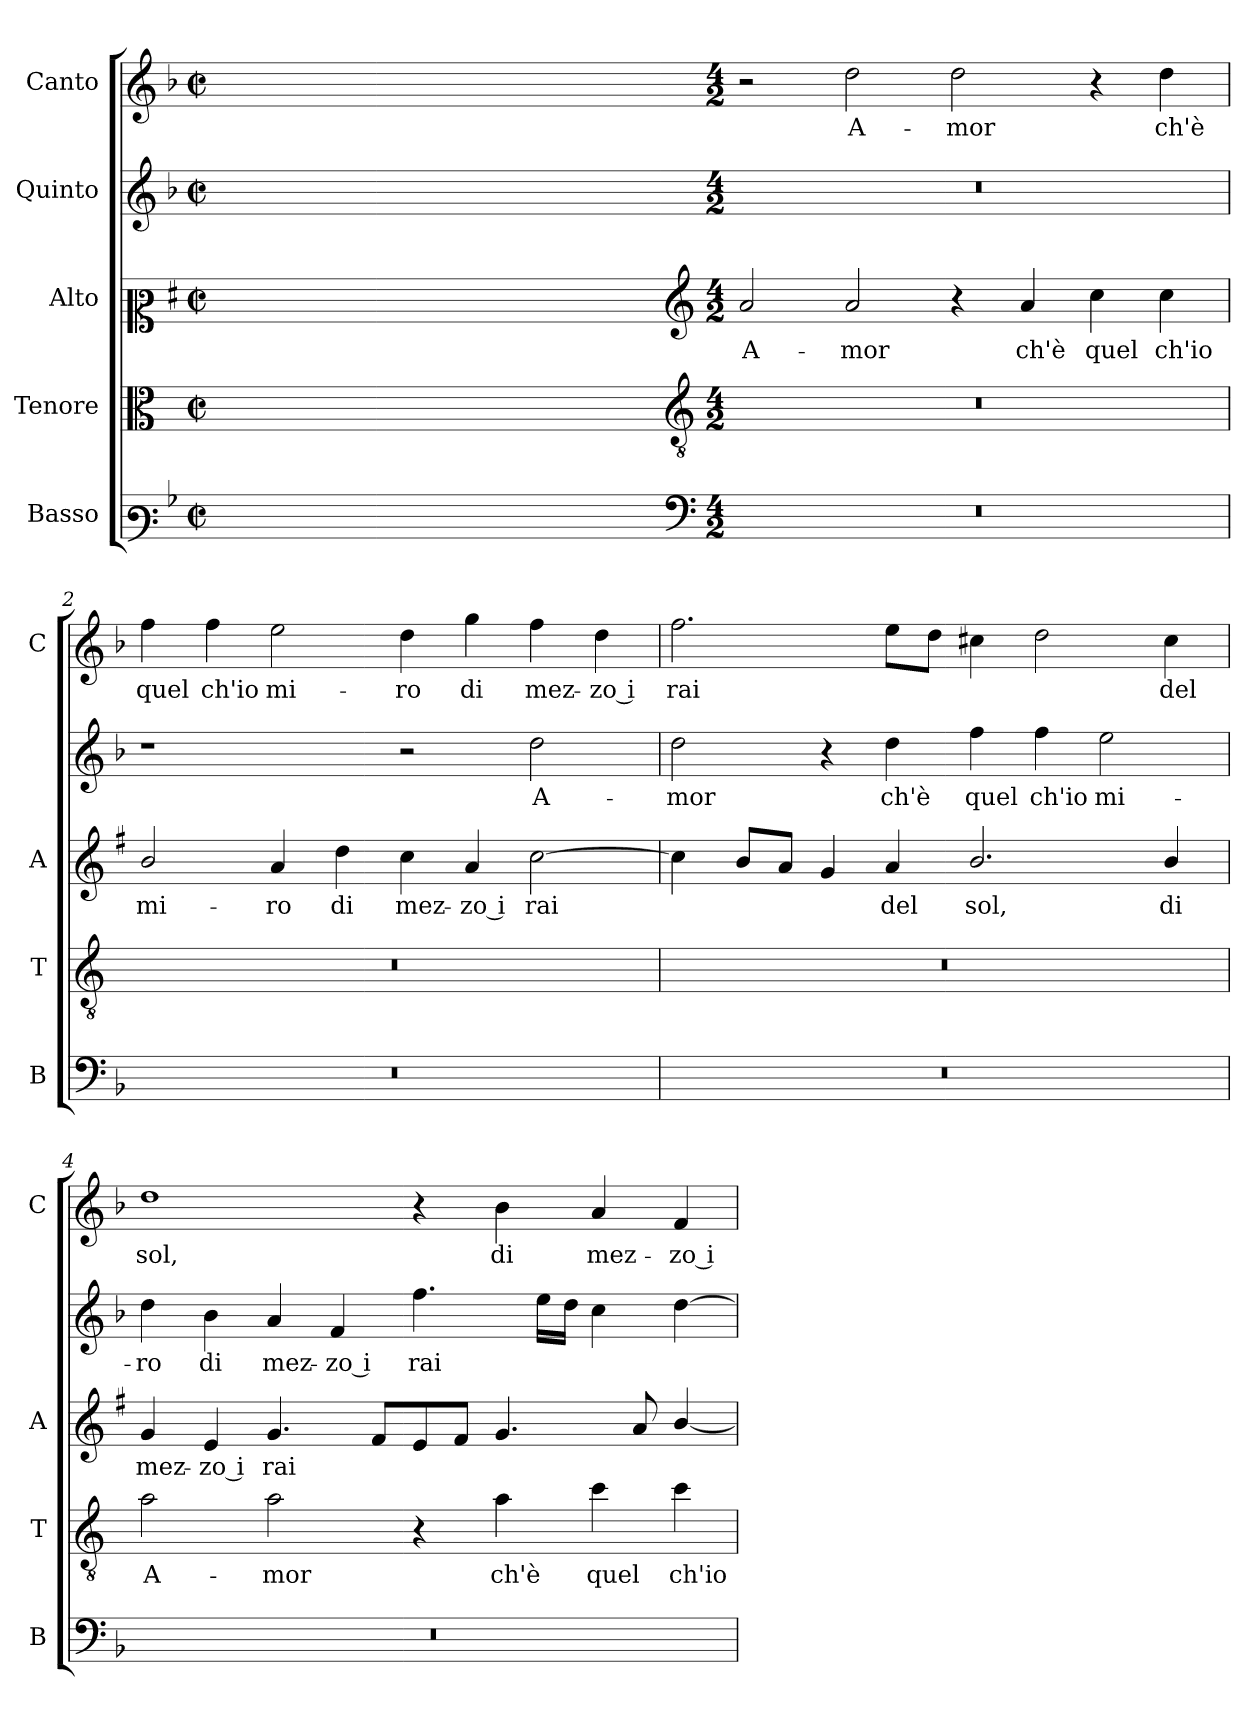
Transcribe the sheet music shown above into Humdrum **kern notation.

**kern	**kern	**text	**kern	**text	**kern	**text	**kern	**text
*part5	*part4	*part4	*part3	*part3	*part2	*part2	*part1	*part1
*staff5	*staff4	*staff4	*staff3	*staff3	*staff2	*staff2	*staff1	*staff1
*I"Basso	*I"Tenore	*	*I"Alto	*	*I"Quinto	*	*I"Canto	*
*I'B	*I'T	*	*I'A	*	*	*	*I'C	*
*clefF3	*clefC3	*	*clefC2	*	*clefG2	*	*clefG2	*
*	*ITrd4c7	*	*ITrd1c2	*	*	*	*	*
*k[b-]	*k[b-]	*	*k[b-]	*	*k[b-]	*	*k[b-]	*
*F:	*F:	*	*F:	*	*F:	*	*F:	*
*M2/2	*M2/2	*	*M2/2	*	*M2/2	*	*M2/2	*
*met(c|)	*met(c|)	*	*met(c|)	*	*met(c|)	*	*met(c|)	*
=	=	=	=	=	=	=	=	=
1ryy	1ryy	.	1ryy	.	1ryy	.	1ryy	.
=1X-	=1X-	=1X-	=1X-	=1X-	=1X-	=1X-	=1X-	=1X-
4ryy	4ryy	.	4ryy	.	4ryy	.	4ryy	.
4ryy	4ryy	.	4ryy	.	4ryy	.	4ryy	.
4ryy	4ryy	.	4ryy	.	4ryy	.	4ryy	.
4ryy	4ryy	.	4ryy	.	4ryy	.	4ryy	.
=1-	=1-	=1-	=1-	=1-	=1-	=1-	=1-	=1-
*clefF4	*clefGv2	*	*clefG2	*	*	*	*	*
*M4/2	*M4/2	*	*M4/2	*	*M4/2	*	*M4/2	*
!	!	!	!	!LO:LY:b	!	!	!	!
0r	0r	.	2g/	A-	0r	.	2r	.
!	!	!	!	!LO:LY:b	!	!	!	!LO:LY:b
.	.	.	2g/	-mor	.	.	2dd\	A-
!	!	!	!	!	!	!	!	!LO:LY:b
.	.	.	4r	.	.	.	2dd\	-mor
!	!	!	!	!LO:LY:b	!	!	!	!
.	.	.	4g/	ch'è	.	.	.	.
!	!	!	!	!LO:LY:b	!	!	!	!
.	.	.	4b-\	quel	.	.	4r	.
!	!	!	!	!LO:LY:b	!	!	!	!LO:LY:b
.	.	.	4b-\	ch'io	.	.	4dd\	ch'è
=2	=2	=2	=2	=2	=2	=2	=2	=2
!	!	!	!	!LO:LY:b	!	!	!	!LO:LY:b
0r	0r	.	2a/	mi-	1r	.	4ff\	quel
!	!	!	!	!	!	!	!	!LO:LY:b
.	.	.	.	.	.	.	4ff\	ch'io
!	!	!	!	!LO:LY:b	!	!	!	!LO:LY:b
.	.	.	4g/	-ro	.	.	2ee\	mi-
!	!	!	!	!LO:LY:b	!	!	!	!
.	.	.	4cc\	di	.	.	.	.
!	!	!	!	!LO:LY:b	!	!	!	!LO:LY:b
.	.	.	4b-\	mez-	2r	.	4dd\	-ro
!	!	!	!	!LO:LY:b	!	!	!	!LO:LY:b
.	.	.	4g/	-zo i	.	.	4gg\	di
!	!	!	!	!LO:LY:b	!	!LO:LY:b	!	!LO:LY:b
.	.	.	[2b-\	rai	2dd\	A-	4ff\	mez-
!	!	!	!	!	!	!	!	!LO:LY:b
.	.	.	.	.	.	.	4dd\	-zo i
=3	=3	=3	=3	=3	=3	=3	=3	=3
!	!	!	!	!	!	!LO:LY:b	!	!LO:LY:b
0r	0r	.	4b-\]	.	2dd\	-mor	2.ff\	rai
.	.	.	8a/L	.	.	.	.	.
.	.	.	8g/J	.	.	.	.	.
.	.	.	4f/	.	4r	.	.	.
!	!	!	!	!LO:LY:b	!	!LO:LY:b	!	!
.	.	.	4g/	del	4dd\	ch'è	8ee\L	.
.	.	.	.	.	.	.	8dd\J	.
!	!	!	!	!LO:LY:b	!	!LO:LY:b	!	!
.	.	.	2.a/	sol,	4ff\	quel	4cc#X\	.
!	!	!	!	!	!	!LO:LY:b	!	!
.	.	.	.	.	4ff\	ch'io	2dd\	.
!	!	!	!	!	!	!LO:LY:b	!	!
.	.	.	.	.	2ee\	mi-	.	.
!	!	!	!	!LO:LY:b	!	!	!	!LO:LY:b
.	.	.	4a/	di	.	.	4cc#\	del
!!LO:LB:g=z
=4	=4	=4	=4	=4	=4	=4	=4	=4
!	!	!LO:LY:b	!	!LO:LY:b	!	!LO:LY:b	!	!LO:LY:b
0r	2d\	A-	4f/	mez-	4dd\	-ro	1dd	sol,
!	!	!	!	!LO:LY:b	!	!LO:LY:b	!	!
.	.	.	4d/	-zo i	4b-\	di	.	.
!	!	!LO:LY:b	!	!LO:LY:b	!	!LO:LY:b	!	!
.	2d\	-mor	4.f/	rai	4a/	mez-	.	.
!	!	!	!	!	!	!LO:LY:b	!	!
.	.	.	.	.	4f/	-zo i	.	.
.	.	.	8e/L	.	.	.	.	.
!	!	!	!	!	!	!LO:LY:b	!	!
.	4r	.	8d/	.	4.ff\	rai	4r	.
.	.	.	8e/J	.	.	.	.	.
!	!	!LO:LY:b	!	!	!	!	!	!LO:LY:b
.	4d\	ch'è	4.f/	.	.	.	4b-\	di
.	.	.	.	.	16ee\LL	.	.	.
.	.	.	.	.	16dd\JJ	.	.	.
!	!	!LO:LY:b	!	!	!	!	!	!LO:LY:b
.	4f\	quel	.	.	4cc\	.	4a/	mez-
.	.	.	8g/	.	.	.	.	.
!	!	!LO:LY:b	!	!	!	!	!	!LO:LY:b
.	4f\	ch'io	[4a/	.	[4dd\	.	4f/	-zo i
=	=	=	=	=	=	=	=	=
*-	*-	*-	*-	*-	*-	*-	*-	*-
